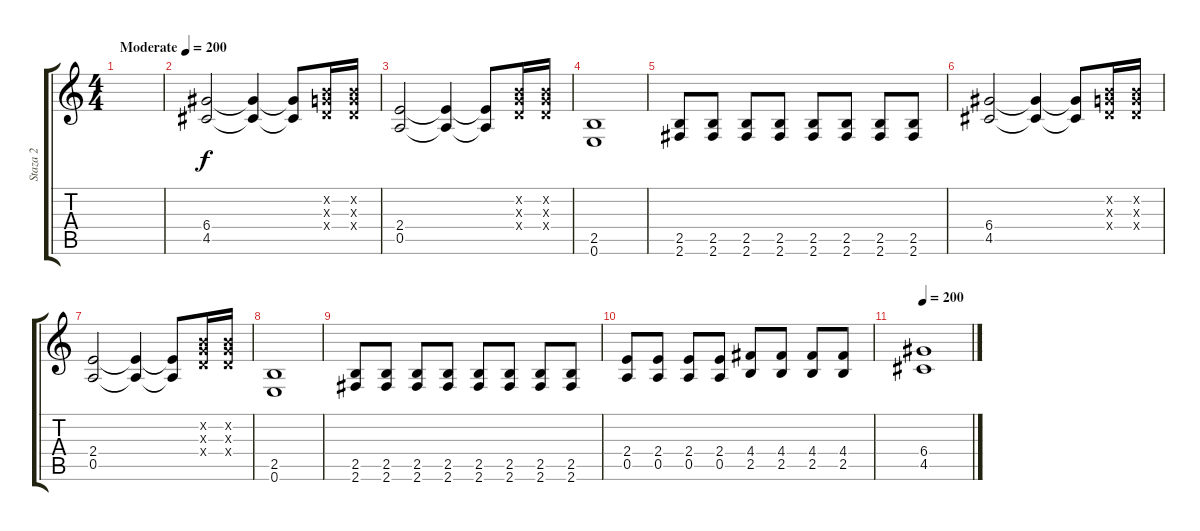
\track ("Staza 2" "Staza 2") {instrument overdrivenguitar}
\staff {score tabs}
\tuning (E4 B3 G3 D3 A2 E2) {hide}
\ts (4 4)
\tempo (200 "Moderate")
\tempo 110
\tempo (200 "Moderate")
\clef g2
\ks c
|
(6.4 4.5).2 (6.4{t} 4.5{t}).4 (6.4{t} 4.5{t}).8 (0.2{x} 0.3{x} 0.4{x}).16 (0.2{x} 0.3{x} 0.4{x}).16 |
(2.4 0.5).2 (2.4{t} 0.5{t}).4 (2.4{t} 0.5{t}).8 (0.2{x} 0.3{x} 0.4{x}).16 (0.2{x} 0.3{x} 0.4{x}).16 |
(2.5 0.6).1 |
(2.5 2.6).8 (2.5 2.6).8 (2.5 2.6).8 (2.5 2.6).8 (2.5 2.6).8 (2.5 2.6).8 (2.5 2.6).8 (2.5 2.6).8 |
(6.4 4.5).2 (6.4{t} 4.5{t}).4 (6.4{t} 4.5{t}).8 (0.2{x} 0.3{x} 0.4{x}).16 (0.2{x} 0.3{x} 0.4{x}).16 |
(2.4 0.5).2 (2.4{t} 0.5{t}).4 (2.4{t} 0.5{t}).8 (0.2{x} 0.3{x} 0.4{x}).16 (0.2{x} 0.3{x} 0.4{x}).16 |
(2.5 0.6).1 |
(2.5 2.6).8 (2.5 2.6).8 (2.5 2.6).8 (2.5 2.6).8 (2.5 2.6).8 (2.5 2.6).8 (2.5 2.6).8 (2.5 2.6).8 |
(2.4 0.5).8 (2.4 0.5).8 (2.4 0.5).8 (2.4 0.5).8 (4.4 2.5).8 (4.4 2.5).8 (4.4 2.5).8 (4.4 2.5).8 |
\tempo 200
(6.4 4.5).1
